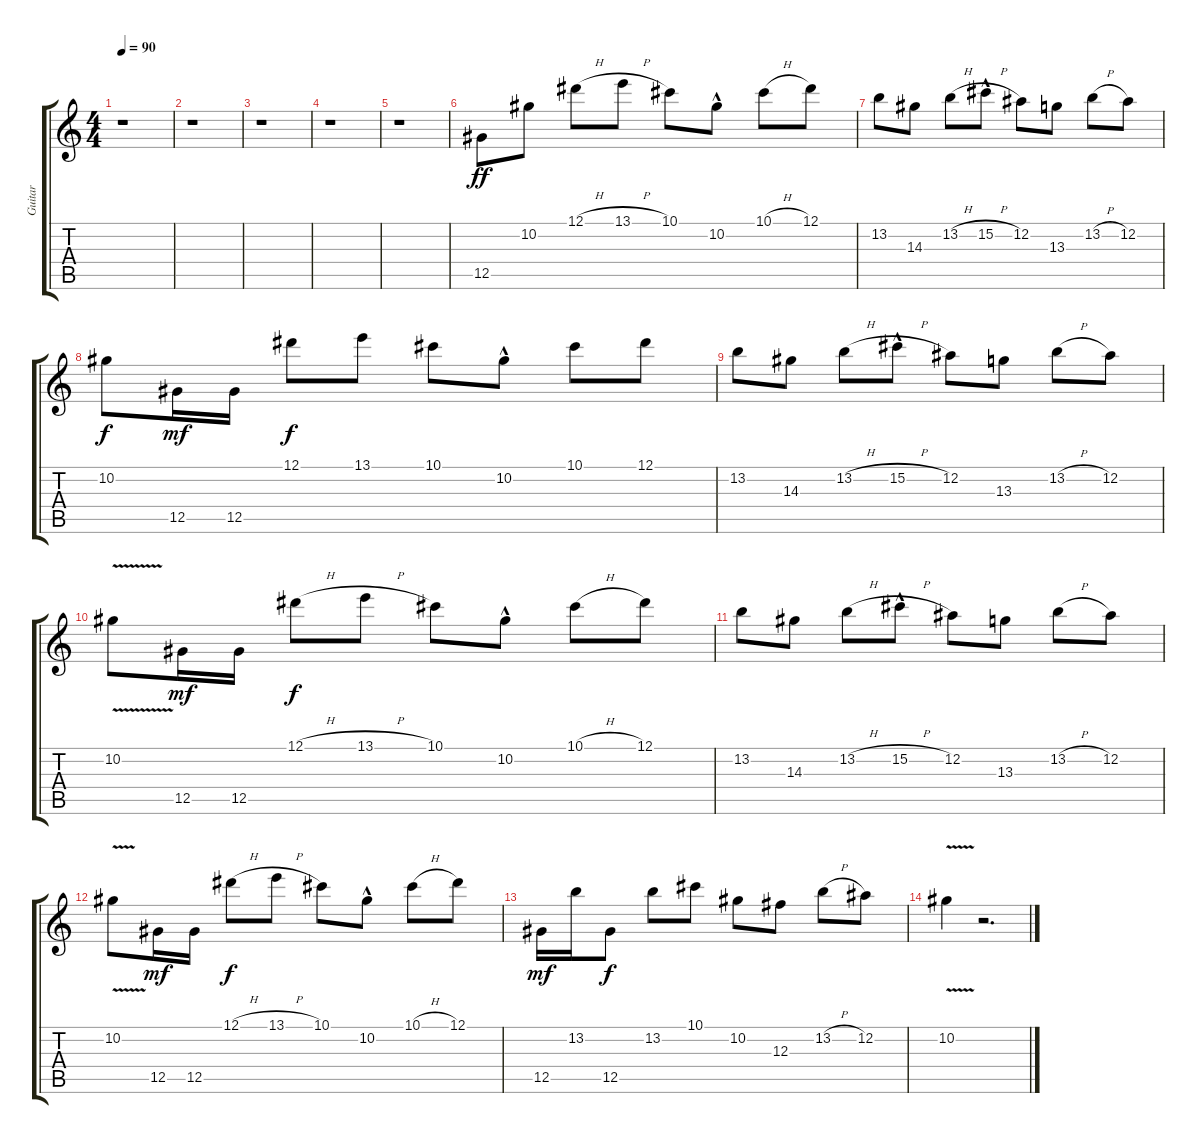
\track ("Guitar" "Guitar") {instrument acousticguitarnylon}
\staff {score tabs}
\tuning (Eb4 Bb3 Gb3 Db3 Ab2 Eb2) {hide}
\ts (4 4)
\tempo 90
\clef g2
\ks c
r.1{dy ff} |
r.1 |
r.1 |
r.1 |
r.1 |
12.5.8 10.2.8 12.1{h}.8 13.1{h}.8 10.1.8 10.2{hac}.8 10.1{h}.8 12.1.8 |
13.2.8 14.3.8 13.2{h}.8 15.2{h hac}.8 12.2.8 13.3.8 13.2{h}.8 12.2.8 |
10.2.8{dy f} 12.5.16{dy mf} 12.5.16 12.1.8{dy f} 13.1.8 10.1.8 10.2{hac}.8 10.1.8 12.1.8 |
13.2.8 14.3.8 13.2{h}.8 15.2{h hac}.8 12.2.8 13.3.8 13.2{h}.8 12.2.8 |
10.2{v}.8 12.5.16{dy mf} 12.5.16 12.1{h}.8{dy f} 13.1{h}.8 10.1.8 10.2{hac}.8 10.1{h}.8 12.1.8 |
13.2.8 14.3.8 13.2{h}.8 15.2{h hac}.8 12.2.8 13.3.8 13.2{h}.8 12.2.8 |
10.2{v}.8 12.5.16{dy mf} 12.5.16 12.1{h}.8{dy f} 13.1{h}.8 10.1.8 10.2{hac}.8 10.1{h}.8 12.1.8 |
12.5.16{dy mf} 13.2.16 12.5.8{dy f} 13.2.8 10.1.8 10.2.8 12.3.8 13.2{h}.8 12.2.8 |
10.2{v}.4 r.2{d}
